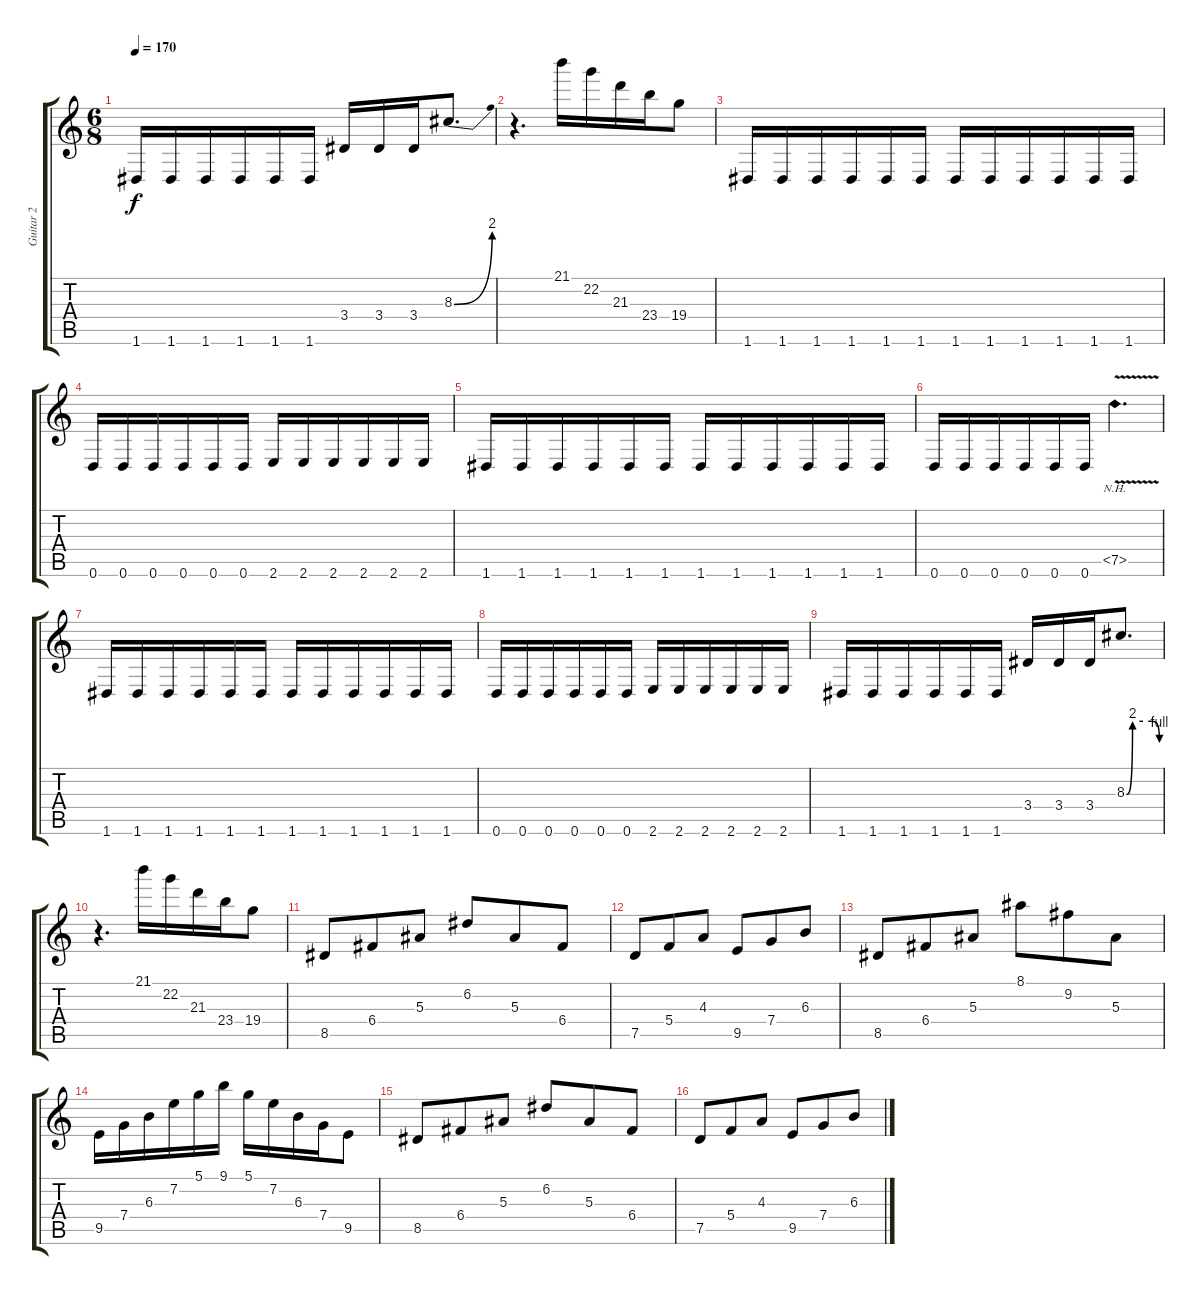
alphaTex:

\track ("Guitar 2" "Guitar 2") {instrument distortionguitar}
\staff {score tabs}
\tuning (D4 A3 F3 C3 G2 D2) {hide}
\ts (6 8)
\tempo 170
\clef g2
\ks c
1.6.16{dy f} 1.6.16 1.6.16 1.6.16 1.6.16 1.6.16 3.4.16 3.4.16 3.4.16 8.3{be (bend 0 0 60 8)}.8{d} |
r.4{d} 21.1.16 22.2.16 21.3.16 23.4.16 19.4.8 |
1.6.16 1.6.16 1.6.16 1.6.16 1.6.16 1.6.16 1.6.16 1.6.16 1.6.16 1.6.16 1.6.16 1.6.16 |
0.6.16 0.6.16 0.6.16 0.6.16 0.6.16 0.6.16 2.6.16 2.6.16 2.6.16 2.6.16 2.6.16 2.6.16 |
1.6.16 1.6.16 1.6.16 1.6.16 1.6.16 1.6.16 1.6.16 1.6.16 1.6.16 1.6.16 1.6.16 1.6.16 |
0.6.16 0.6.16 0.6.16 0.6.16 0.6.16 0.6.16 7.5{nh v}.4{d} |
1.6.16 1.6.16 1.6.16 1.6.16 1.6.16 1.6.16 1.6.16 1.6.16 1.6.16 1.6.16 1.6.16 1.6.16 |
0.6.16 0.6.16 0.6.16 0.6.16 0.6.16 0.6.16 2.6.16 2.6.16 2.6.16 2.6.16 2.6.16 2.6.16 |
1.6.16 1.6.16 1.6.16 1.6.16 1.6.16 1.6.16 3.4.16 3.4.16 3.4.16 8.3{be (custom 0 0 11 8 30 8 46 8 60 4)}.8{d} |
r.4{d} 21.1.16 22.2.16 21.3.16 23.4.16 19.4.8 |
8.5.8 6.4.8 5.3.8 6.2.8 5.3.8 6.4.8 |
7.5.8 5.4.8 4.3.8 9.5.8 7.4.8 6.3.8 |
8.5.8 6.4.8 5.3.8 8.1.8 9.2.8 5.3.8 |
9.5.16 7.4.16 6.3.16 7.2.16 5.1.16 9.1.16 5.1.16 7.2.16 6.3.16 7.4.16 9.5.8 |
8.5.8 6.4.8 5.3.8 6.2.8 5.3.8 6.4.8 |
7.5.8 5.4.8 4.3.8 9.5.8 7.4.8 6.3.8
